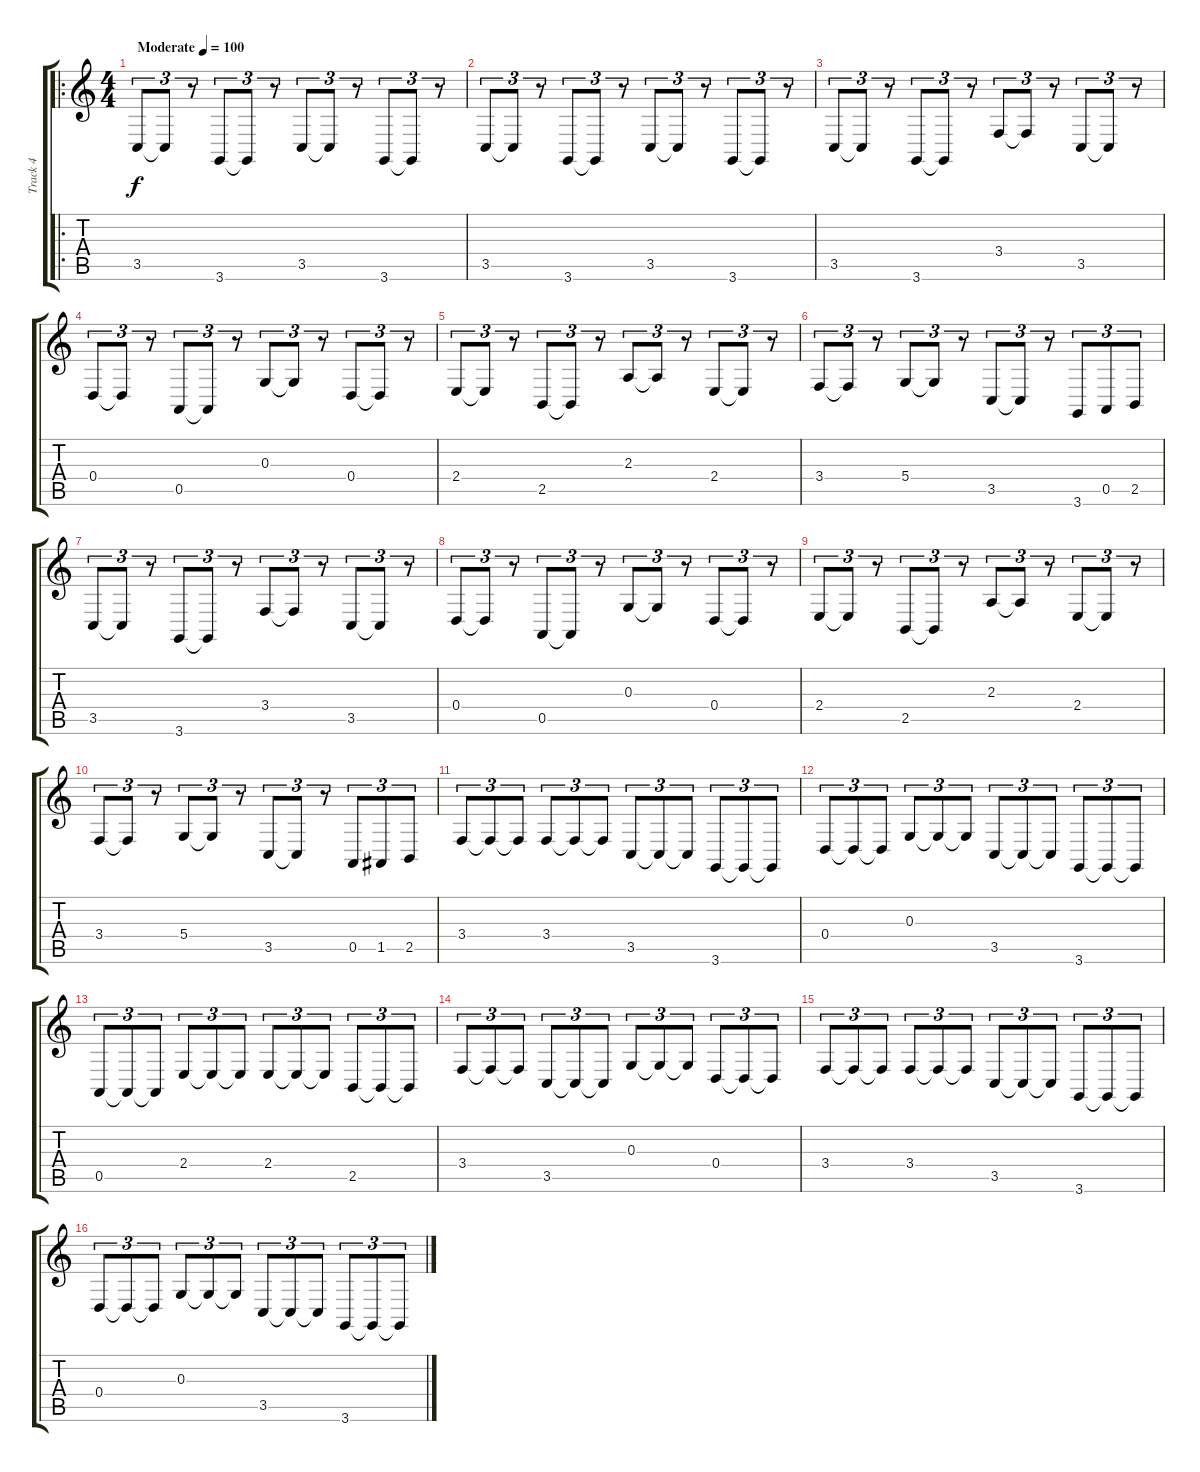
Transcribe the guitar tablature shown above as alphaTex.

\track ("Track 4" "Track 4") {instrument trombone}
\staff {score tabs}
\tuning (E4 B3 G3 D3 A2 E2) {hide}
\ro
\ts (4 4)
\tempo (100 "Moderate")
\clef g2
\ks c
3.5.8{tu (3 2) dy f instrument trombone} 3.5{t}.8{tu (3 2)} r.8{tu (3 2)} 3.6.8{tu (3 2)} 3.6{t}.8{tu (3 2)} r.8{tu (3 2)} 3.5.8{tu (3 2)} 3.5{t}.8{tu (3 2)} r.8{tu (3 2)} 3.6.8{tu (3 2)} 3.6{t}.8{tu (3 2)} r.8{tu (3 2)} |
3.5.8{tu (3 2)} 3.5{t}.8{tu (3 2)} r.8{tu (3 2)} 3.6.8{tu (3 2)} 3.6{t}.8{tu (3 2)} r.8{tu (3 2)} 3.5.8{tu (3 2)} 3.5{t}.8{tu (3 2)} r.8{tu (3 2)} 3.6.8{tu (3 2)} 3.6{t}.8{tu (3 2)} r.8{tu (3 2)} |
3.5.8{tu (3 2)} 3.5{t}.8{tu (3 2)} r.8{tu (3 2)} 3.6.8{tu (3 2)} 3.6{t}.8{tu (3 2)} r.8{tu (3 2)} 3.4.8{tu (3 2)} 3.4{t}.8{tu (3 2)} r.8{tu (3 2)} 3.5.8{tu (3 2)} 3.5{t}.8{tu (3 2)} r.8{tu (3 2)} |
0.4.8{tu (3 2)} 0.4{t}.8{tu (3 2)} r.8{tu (3 2)} 0.5.8{tu (3 2)} 0.5{t}.8{tu (3 2)} r.8{tu (3 2)} 0.3.8{tu (3 2)} 0.3{t}.8{tu (3 2)} r.8{tu (3 2)} 0.4.8{tu (3 2)} 0.4{t}.8{tu (3 2)} r.8{tu (3 2)} |
2.4.8{tu (3 2)} 2.4{t}.8{tu (3 2)} r.8{tu (3 2)} 2.5.8{tu (3 2)} 2.5{t}.8{tu (3 2)} r.8{tu (3 2)} 2.3.8{tu (3 2)} 2.3{t}.8{tu (3 2)} r.8{tu (3 2)} 2.4.8{tu (3 2)} 2.4{t}.8{tu (3 2)} r.8{tu (3 2)} |
3.4.8{tu (3 2)} 3.4{t}.8{tu (3 2)} r.8{tu (3 2)} 5.4.8{tu (3 2)} 5.4{t}.8{tu (3 2)} r.8{tu (3 2)} 3.5.8{tu (3 2)} 3.5{t}.8{tu (3 2)} r.8{tu (3 2)} 3.6.8{tu (3 2)} 0.5.8{tu (3 2)} 2.5.8{tu (3 2)} |
3.5.8{tu (3 2)} 3.5{t}.8{tu (3 2)} r.8{tu (3 2)} 3.6.8{tu (3 2)} 3.6{t}.8{tu (3 2)} r.8{tu (3 2)} 3.4.8{tu (3 2)} 3.4{t}.8{tu (3 2)} r.8{tu (3 2)} 3.5.8{tu (3 2)} 3.5{t}.8{tu (3 2)} r.8{tu (3 2)} |
0.4.8{tu (3 2)} 0.4{t}.8{tu (3 2)} r.8{tu (3 2)} 0.5.8{tu (3 2)} 0.5{t}.8{tu (3 2)} r.8{tu (3 2)} 0.3.8{tu (3 2)} 0.3{t}.8{tu (3 2)} r.8{tu (3 2)} 0.4.8{tu (3 2)} 0.4{t}.8{tu (3 2)} r.8{tu (3 2)} |
2.4.8{tu (3 2)} 2.4{t}.8{tu (3 2)} r.8{tu (3 2)} 2.5.8{tu (3 2)} 2.5{t}.8{tu (3 2)} r.8{tu (3 2)} 2.3.8{tu (3 2)} 2.3{t}.8{tu (3 2)} r.8{tu (3 2)} 2.4.8{tu (3 2)} 2.4{t}.8{tu (3 2)} r.8{tu (3 2)} |
3.4.8{tu (3 2)} 3.4{t}.8{tu (3 2)} r.8{tu (3 2)} 5.4.8{tu (3 2)} 5.4{t}.8{tu (3 2)} r.8{tu (3 2)} 3.5.8{tu (3 2)} 3.5{t}.8{tu (3 2)} r.8{tu (3 2)} 0.5.8{tu (3 2)} 1.5.8{tu (3 2)} 2.5.8{tu (3 2)} |
3.4.8{tu (3 2)} 3.4{t}.8{tu (3 2)} 3.4{t}.8{tu (3 2)} 3.4.8{tu (3 2)} 3.4{t}.8{tu (3 2)} 3.4{t}.8{tu (3 2)} 3.5.8{tu (3 2)} 3.5{t}.8{tu (3 2)} 3.5{t}.8{tu (3 2)} 3.6.8{tu (3 2)} 3.6{t}.8{tu (3 2)} 3.6{t}.8{tu (3 2)} |
0.4.8{tu (3 2)} 0.4{t}.8{tu (3 2)} 0.4{t}.8{tu (3 2)} 0.3.8{tu (3 2)} 0.3{t}.8{tu (3 2)} 0.3{t}.8{tu (3 2)} 3.5.8{tu (3 2)} 3.5{t}.8{tu (3 2)} 3.5{t}.8{tu (3 2)} 3.6.8{tu (3 2)} 3.6{t}.8{tu (3 2)} 3.6{t}.8{tu (3 2)} |
0.5.8{tu (3 2)} 0.5{t}.8{tu (3 2)} 0.5{t}.8{tu (3 2)} 2.4.8{tu (3 2)} 2.4{t}.8{tu (3 2)} 2.4{t}.8{tu (3 2)} 2.4.8{tu (3 2)} 2.4{t}.8{tu (3 2)} 2.4{t}.8{tu (3 2)} 2.5.8{tu (3 2)} 2.5{t}.8{tu (3 2)} 2.5{t}.8{tu (3 2)} |
3.4.8{tu (3 2)} 3.4{t}.8{tu (3 2)} 3.4{t}.8{tu (3 2)} 3.5.8{tu (3 2)} 3.5{t}.8{tu (3 2)} 3.5{t}.8{tu (3 2)} 0.3.8{tu (3 2)} 0.3{t}.8{tu (3 2)} 0.3{t}.8{tu (3 2)} 0.4.8{tu (3 2)} 0.4{t}.8{tu (3 2)} 0.4{t}.8{tu (3 2)} |
3.4.8{tu (3 2)} 3.4{t}.8{tu (3 2)} 3.4{t}.8{tu (3 2)} 3.4.8{tu (3 2)} 3.4{t}.8{tu (3 2)} 3.4{t}.8{tu (3 2)} 3.5.8{tu (3 2)} 3.5{t}.8{tu (3 2)} 3.5{t}.8{tu (3 2)} 3.6.8{tu (3 2)} 3.6{t}.8{tu (3 2)} 3.6{t}.8{tu (3 2)} |
0.4.8{tu (3 2)} 0.4{t}.8{tu (3 2)} 0.4{t}.8{tu (3 2)} 0.3.8{tu (3 2)} 0.3{t}.8{tu (3 2)} 0.3{t}.8{tu (3 2)} 3.5.8{tu (3 2)} 3.5{t}.8{tu (3 2)} 3.5{t}.8{tu (3 2)} 3.6.8{tu (3 2)} 3.6{t}.8{tu (3 2)} 3.6{t}.8{tu (3 2)}
